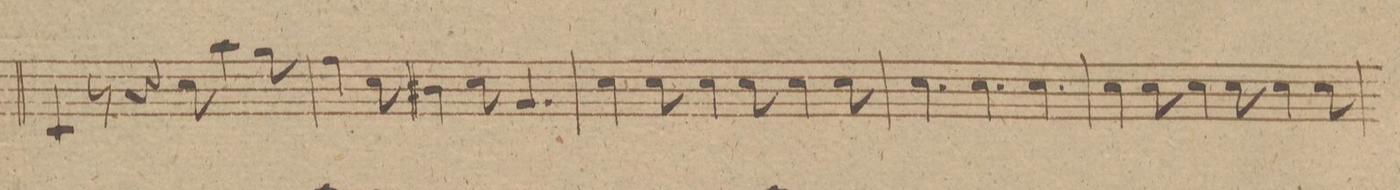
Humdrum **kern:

**kern	**dynam
*I"Fagotto 2do	*
*clefF4	*
*k[f#]	*
*M9/8	*
4EE/	.
8r	.
4r	.
8E\	.
4c\	.
8B\	.
=62	=62
4A\	.
8E\	.
4D#X\	.
8E\	.
4.BB/	.
=63	=63
4E\	.
8E\	.
4E\	.
8E\	.
4E\	.
8E\	.
=64	=64
4.E\	.
4.E\	.
4.E\	.
=65	=65
4E\	.
8E\	.
4E\	.
8E\	.
4E\	.
8E\	.
=66	=66
*-	*-
